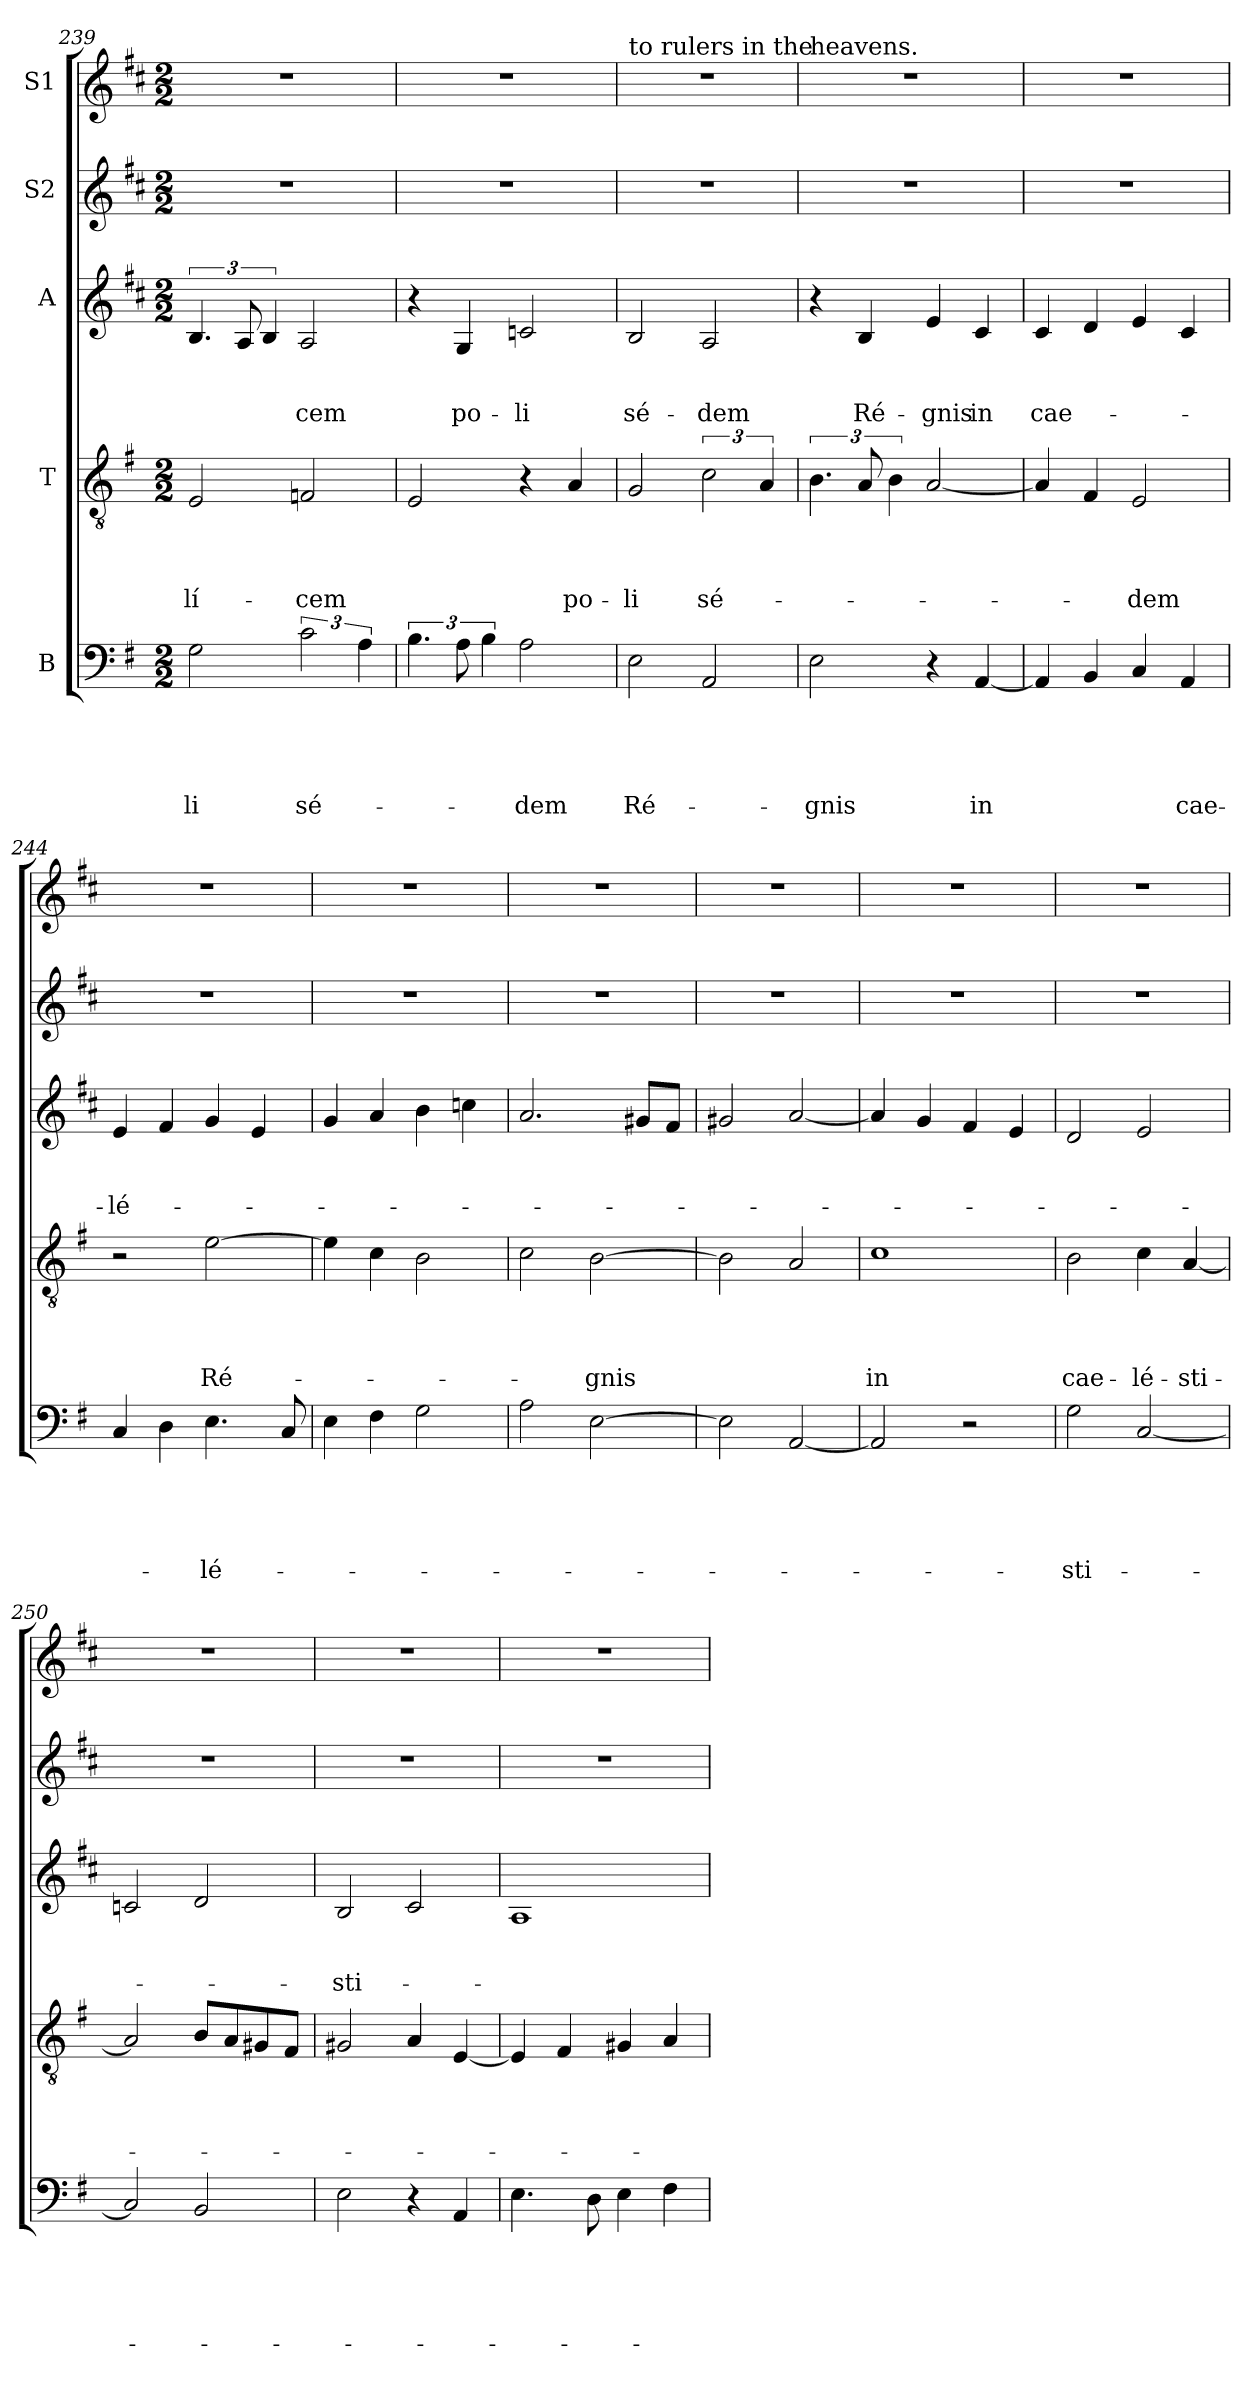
**kern	**text	**text	**text	**text	**text	**kern	**text	**text	**text	**text	**kern	**text	**text	**text	**kern	**kern
*part5	*part5	*part5	*part5	*part5	*part5	*part4	*part4	*part4	*part4	*part4	*part3	*part3	*part3	*part3	*part2	*part1
*staff5	*staff5	*staff5	*staff5	*staff5	*staff5	*staff4	*staff4	*staff4	*staff4	*staff4	*staff3	*staff3	*staff3	*staff3	*staff2	*staff1
*I"B	*	*	*	*	*	*I"T	*	*	*	*	*I"A	*	*	*	*I"S2	*I"S1
!!LO:PB:g=z
*clefF4	*	*	*	*	*	*clefGv2	*	*	*	*	*clefG2	*	*	*	*clefG2	*clefG2
*k[f#]	*	*	*	*	*	*k[f#]	*	*	*	*	*k[f#c#]	*	*	*	*k[f#c#]	*k[f#c#]
*G:	*	*	*	*	*	*G:	*	*	*	*	*D:	*	*	*	*D:	*D:
*M2/2	*	*	*	*	*	*M2/2	*	*	*	*	*M2/2	*	*	*	*M2/2	*M2/2
=239	=239	=239	=239	=239	=239	=239	=239	=239	=239	=239	=239	=239	=239	=239	=239	=239
!	!	!	!	!	!LO:LY:b	!	!	!	!	!LO:LY:b	!	!	!	!	!	!
2G\	.	.	.	.	-li	2E/	.	.	.	-lí-	6.B/	.	.	.	1r	1r
.	.	.	.	.	.	.	.	.	.	.	12A/	.	.	.	.	.
.	.	.	.	.	.	.	.	.	.	.	6B/	.	.	.	.	.
!	!	!	!	!	!LO:LY:b	!	!	!	!	!LO:LY:b	!	!	!	!LO:LY:b	!	!
3c\	.	.	.	.	sé-	2Fni/	.	.	.	-cem	2A/	.	.	-cem	.	.
6A\	.	.	.	.	.	.	.	.	.	.	.	.	.	.	.	.
=240	=240	=240	=240	=240	=240	=240	=240	=240	=240	=240	=240	=240	=240	=240	=240	=240
6.B\	.	.	.	.	.	2E/	.	.	.	.	4r	.	.	.	1r	1r
!	!	!	!	!	!	!	!	!	!	!	!	!	!	!LO:LY:b	!	!
12A\	.	.	.	.	.	.	.	.	.	.	4G/	.	.	po-	.	.
6B\	.	.	.	.	.	.	.	.	.	.	.	.	.	.	.	.
!	!	!	!	!	!LO:LY:b	!	!	!	!	!	!	!	!	!LO:LY:b	!	!
2A\	.	.	.	.	-dem	4r	.	.	.	.	2cn/	.	.	-li	.	.
!	!	!	!	!	!	!	!	!	!	!LO:LY:b	!	!	!	!	!	!
.	.	.	.	.	.	4A/	.	.	.	po-	.	.	.	.	.	.
=241	=241	=241	=241	=241	=241	=241	=241	=241	=241	=241	=241	=241	=241	=241	=241	=241
!	!	!	!	!	!	!	!	!	!	!	!	!	!	!	!	!LO:TX:a:t=to rulers in the
!	!	!	!	!	!LO:LY:b	!	!	!	!	!LO:LY:b	!	!	!	!LO:LY:b	!	!
2E\	.	.	.	.	Ré-	2G/	.	.	.	-li	2B/	.	.	sé-	1r	1r
!	!	!	!	!	!	!	!	!	!	!LO:LY:b	!	!	!	!LO:LY:b	!	!
2AA/	.	.	.	.	.	3c\	.	.	.	sé-	2A/	.	.	-dem	.	.
.	.	.	.	.	.	6A/	.	.	.	.	.	.	.	.	.	.
=242	=242	=242	=242	=242	=242	=242	=242	=242	=242	=242	=242	=242	=242	=242	=242	=242
!	!	!	!	!	!	!	!	!	!	!	!	!	!	!	!	!LO:TX:a:t=heavens.
!	!	!	!	!	!LO:LY:b	!	!	!	!	!	!	!	!	!	!	!
2E\	.	.	.	.	-gnis	6.B\	.	.	.	.	4r	.	.	.	1r	1r
!	!	!	!	!	!	!	!	!	!	!	!	!	!	!LO:LY:b	!	!
.	.	.	.	.	.	12A/	.	.	.	.	4B/	.	.	Ré-	.	.
.	.	.	.	.	.	6B\	.	.	.	.	.	.	.	.	.	.
!	!	!	!	!	!	!	!	!	!	!	!	!	!	!LO:LY:b	!	!
4r	.	.	.	.	.	[2A/	.	.	.	.	4e/	.	.	-gnis	.	.
!	!	!	!	!	!LO:LY:b	!	!	!	!	!	!	!	!	!LO:LY:b	!	!
[4AA/	.	.	.	.	in	.	.	.	.	.	4c#/	.	.	in	.	.
=243	=243	=243	=243	=243	=243	=243	=243	=243	=243	=243	=243	=243	=243	=243	=243	=243
!	!	!	!	!	!	!	!	!	!	!	!	!	!	!LO:LY:b	!	!
4AA/]	.	.	.	.	.	4A/]	.	.	.	.	4c#/	.	.	cae-	1r	1r
4BB/	.	.	.	.	.	4F#/	.	.	.	.	4d/	.	.	.	.	.
!	!	!	!	!	!	!	!	!	!	!LO:LY:b	!	!	!	!	!	!
4C/	.	.	.	.	.	2E/	.	.	.	-dem	4e/	.	.	.	.	.
!	!	!	!	!	!LO:LY:b	!	!	!	!	!	!	!	!	!	!	!
4AA/	.	.	.	.	cae-	.	.	.	.	.	4c#/	.	.	.	.	.
!!LO:LB:g=z
=244	=244	=244	=244	=244	=244	=244	=244	=244	=244	=244	=244	=244	=244	=244	=244	=244
!	!	!	!	!	!	!	!	!	!	!	!	!	!	!LO:LY:b	!	!
4C/	.	.	.	.	.	2r	.	.	.	.	4e/	.	.	-lé-	1r	1r
4D\	.	.	.	.	.	.	.	.	.	.	4f#/	.	.	.	.	.
!	!	!	!	!	!LO:LY:b	!	!	!	!	!LO:LY:b	!	!	!	!	!	!
4.E\	.	.	.	.	-lé-	[2e\	.	.	.	Ré-	4g/	.	.	.	.	.
.	.	.	.	.	.	.	.	.	.	.	4e/	.	.	.	.	.
8C/	.	.	.	.	.	.	.	.	.	.	.	.	.	.	.	.
=245	=245	=245	=245	=245	=245	=245	=245	=245	=245	=245	=245	=245	=245	=245	=245	=245
4E\	.	.	.	.	.	4e\]	.	.	.	.	4g/	.	.	.	1r	1r
4F#\	.	.	.	.	.	4c\	.	.	.	.	4a/	.	.	.	.	.
2G\	.	.	.	.	.	2B\	.	.	.	.	4b\	.	.	.	.	.
.	.	.	.	.	.	.	.	.	.	.	4ccni\	.	.	.	.	.
=246	=246	=246	=246	=246	=246	=246	=246	=246	=246	=246	=246	=246	=246	=246	=246	=246
2A\	.	.	.	.	.	2c\	.	.	.	.	2.a/	.	.	.	1r	1r
!	!	!	!	!	!	!	!	!	!	!LO:LY:b	!	!	!	!	!	!
[2E\	.	.	.	.	.	[2B\	.	.	.	-gnis	.	.	.	.	.	.
.	.	.	.	.	.	.	.	.	.	.	8g#i/L	.	.	.	.	.
.	.	.	.	.	.	.	.	.	.	.	8f#/J	.	.	.	.	.
=247	=247	=247	=247	=247	=247	=247	=247	=247	=247	=247	=247	=247	=247	=247	=247	=247
2E\]	.	.	.	.	.	2B\]	.	.	.	.	2g#i/	.	.	.	1r	1r
[2AA/	.	.	.	.	.	2A/	.	.	.	.	[2a/	.	.	.	.	.
=248	=248	=248	=248	=248	=248	=248	=248	=248	=248	=248	=248	=248	=248	=248	=248	=248
!	!	!	!	!	!	!	!	!	!	!LO:LY:b	!	!	!	!	!	!
2AA/]	.	.	.	.	.	1c	.	.	.	in	4a/]	.	.	.	1r	1r
.	.	.	.	.	.	.	.	.	.	.	4g/	.	.	.	.	.
2r	.	.	.	.	.	.	.	.	.	.	4f#/	.	.	.	.	.
.	.	.	.	.	.	.	.	.	.	.	4e/	.	.	.	.	.
=249	=249	=249	=249	=249	=249	=249	=249	=249	=249	=249	=249	=249	=249	=249	=249	=249
!	!	!	!	!	!LO:LY:b	!	!	!	!	!LO:LY:b	!	!	!	!	!	!
2G\	.	.	.	.	-sti-	2B\	.	.	.	cae-	2d/	.	.	.	1r	1r
!	!	!	!	!	!	!	!	!	!	!LO:LY:b	!	!	!	!	!	!
[2C/	.	.	.	.	.	4c\	.	.	.	-lé-	2e/	.	.	.	.	.
!	!	!	!	!	!	!	!	!	!	!LO:LY:b	!	!	!	!	!	!
.	.	.	.	.	.	[4A/	.	.	.	-sti-	.	.	.	.	.	.
!!LO:PB:g=z
=250	=250	=250	=250	=250	=250	=250	=250	=250	=250	=250	=250	=250	=250	=250	=250	=250
2C/]	.	.	.	.	.	2A/]	.	.	.	.	2cni/	.	.	.	1r	1r
2BB/	.	.	.	.	.	8B/L	.	.	.	.	2d/	.	.	.	.	.
.	.	.	.	.	.	8A/	.	.	.	.	.	.	.	.	.	.
.	.	.	.	.	.	8G#i/	.	.	.	.	.	.	.	.	.	.
.	.	.	.	.	.	8F#/J	.	.	.	.	.	.	.	.	.	.
=251	=251	=251	=251	=251	=251	=251	=251	=251	=251	=251	=251	=251	=251	=251	=251	=251
!	!	!	!	!	!	!	!	!	!	!	!	!	!	!LO:LY:b	!	!
2E\	.	.	.	.	.	2G#X/	.	.	.	.	2B/	.	.	-sti-	1r	1r
4r	.	.	.	.	.	4A/	.	.	.	.	2c#/	.	.	.	.	.
4AA/	.	.	.	.	.	[4E/	.	.	.	.	.	.	.	.	.	.
=252	=252	=252	=252	=252	=252	=252	=252	=252	=252	=252	=252	=252	=252	=252	=252	=252
4.E\	.	.	.	.	.	4E/]	.	.	.	.	1A	.	.	.	1r	1r
.	.	.	.	.	.	4F#/	.	.	.	.	.	.	.	.	.	.
8D\	.	.	.	.	.	.	.	.	.	.	.	.	.	.	.	.
4E\	.	.	.	.	.	4G#i/	.	.	.	.	.	.	.	.	.	.
4F#\	.	.	.	.	.	4A/	.	.	.	.	.	.	.	.	.	.
=	=	=	=	=	=	=	=	=	=	=	=	=	=	=	=	=
*-	*-	*-	*-	*-	*-	*-	*-	*-	*-	*-	*-	*-	*-	*-	*-	*-
